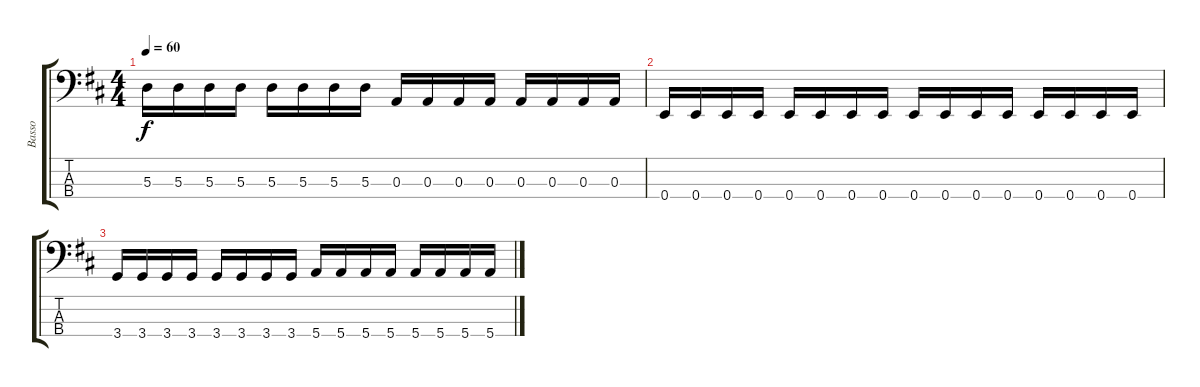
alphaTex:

\track ("Basso" "Basso") {instrument electricbassfinger}
\staff {score tabs}
\tuning (G2 D2 A1 E1) {hide}
\ts (4 4)
\tempo 60
\clef f4
\ks d
5.3.16{dy f} 5.3.16 5.3.16 5.3.16 5.3.16 5.3.16 5.3.16 5.3.16 0.3.16 0.3.16 0.3.16 0.3.16 0.3.16 0.3.16 0.3.16 0.3.16 |
0.4.16 0.4.16 0.4.16 0.4.16 0.4.16 0.4.16 0.4.16 0.4.16 0.4.16 0.4.16 0.4.16 0.4.16 0.4.16 0.4.16 0.4.16 0.4.16 |
3.4.16 3.4.16 3.4.16 3.4.16 3.4.16 3.4.16 3.4.16 3.4.16 5.4.16 5.4.16 5.4.16 5.4.16 5.4.16 5.4.16 5.4.16 5.4.16
